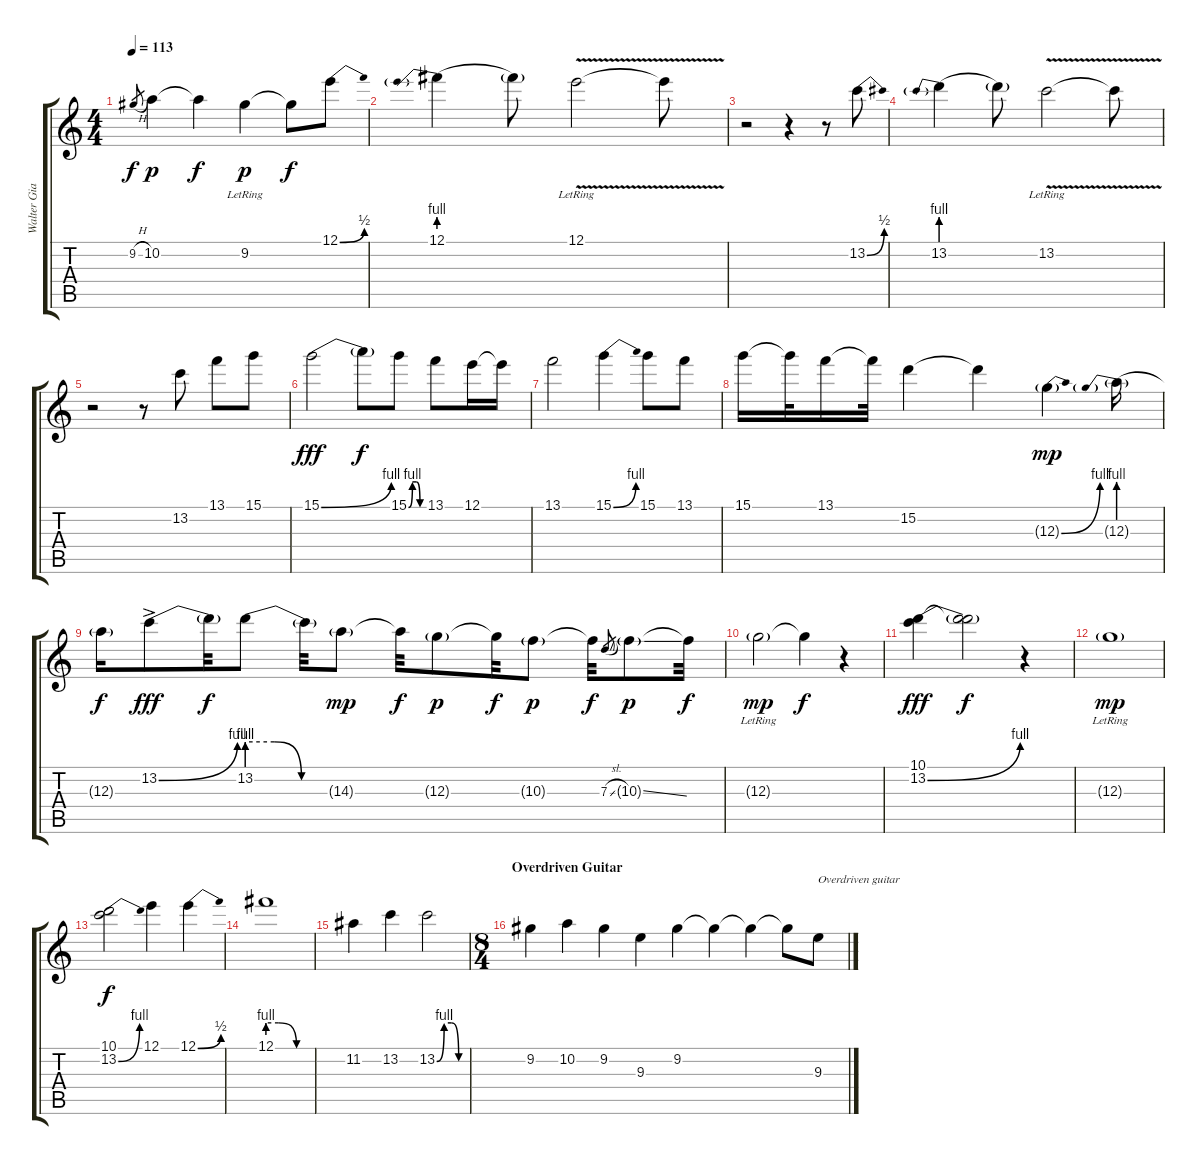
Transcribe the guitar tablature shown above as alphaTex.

\track ("Walter Giardino" "Walter Gia") {instrument electricguitarjazz}
\staff {score tabs}
\tuning (E4 B3 G3 D3 A2 E2) {hide}
\ts (4 4)
\tempo 113
\clef g2
\ks c
9.2{h}.8{gr dy f} 10.2.4{dy p} 10.2{t}.4{dy f} 9.2{lr}.4{dy p} 9.2{t}.8{dy f} 12.1{be (bend 0 0 60 2)}.8 |
12.1{be (prebend 0 4 60 4)}.4 12.1{t}.8 12.1{v lr}.2 12.1{t}.8 |
r.2 r.4 r.8 13.2{be (bend 0 0 60 2)}.8 |
13.2{be (prebend 0 4 60 4)}.4 13.2{t}.8 13.2{v lr}.2 13.2{t}.8 |
r.2 r.8 13.2.8 13.1.8 15.1.8 |
15.1{be (bend 0 0 60 4)}.2{dy fff} 15.1{t}.8{dy f} 15.1{be (custom 0 0 15 4 30 4 45 0 60 0)}.8 13.1.8 12.1.16 12.1{t}.16 |
13.1.2 15.1{be (bend 0 0 60 4)}.4 15.1.8 13.1.8 |
15.1.16 15.1{t}.32 13.1.16 13.1{t}.32 15.2.4 15.2{t}.4 12.3{be (bend 0 0 60 4) g}.4{dy mp} 12.3{be (prebend 0 4 60 4) g}.16 |
12.3{t}.16{dy f} 13.2{be (bend 0 0 60 4) ac}.8{dy fff} 13.2{t}.32{dy f} 13.2{be (custom 0 4 20 4 40 0 60 0)}.8 13.2{t}.32 14.3{g}.8{dy mp} 14.3{t}.32{dy f} 12.3{g}.8{dy p} 12.3{t}.32{dy f} 10.3{g}.8{dy p} 10.3{t}.32{dy f} 7.3{sl}.8{gr} 10.3{ss g}.8{dy p} 10.3{t}.32{dy f} |
12.3{g lr}.2{dy mp} 12.3{t}.4{dy f} r.4 |
(10.1 13.2{be (bend 0 0 60 4)}).4{dy fff} (10.1{t} 13.2{t}).2{dy f} r.4 |
12.3{g lr}.1{dy mp} |
(10.1 13.2{be (bend 0 0 60 4)}).2{dy f} 12.1.4 12.1{be (bend 0 0 60 2)}.4 |
12.1{be (custom 0 4 15 4 40 0 60 0)}.1 |
11.2.4 13.2.4 13.2{be (custom 0 0 15 4 30 4 45 0 60 0)}.2 |
\ts (8 4)
\section ("" "Overdriven Guitar")
9.2.4 10.2.4 9.2.4 9.3.4 9.2.4 9.2{t}.4 9.2{t}.4 9.2{t}.8 9.3.8{txt "Overdriven guitar" instrument overdrivenguitar}
